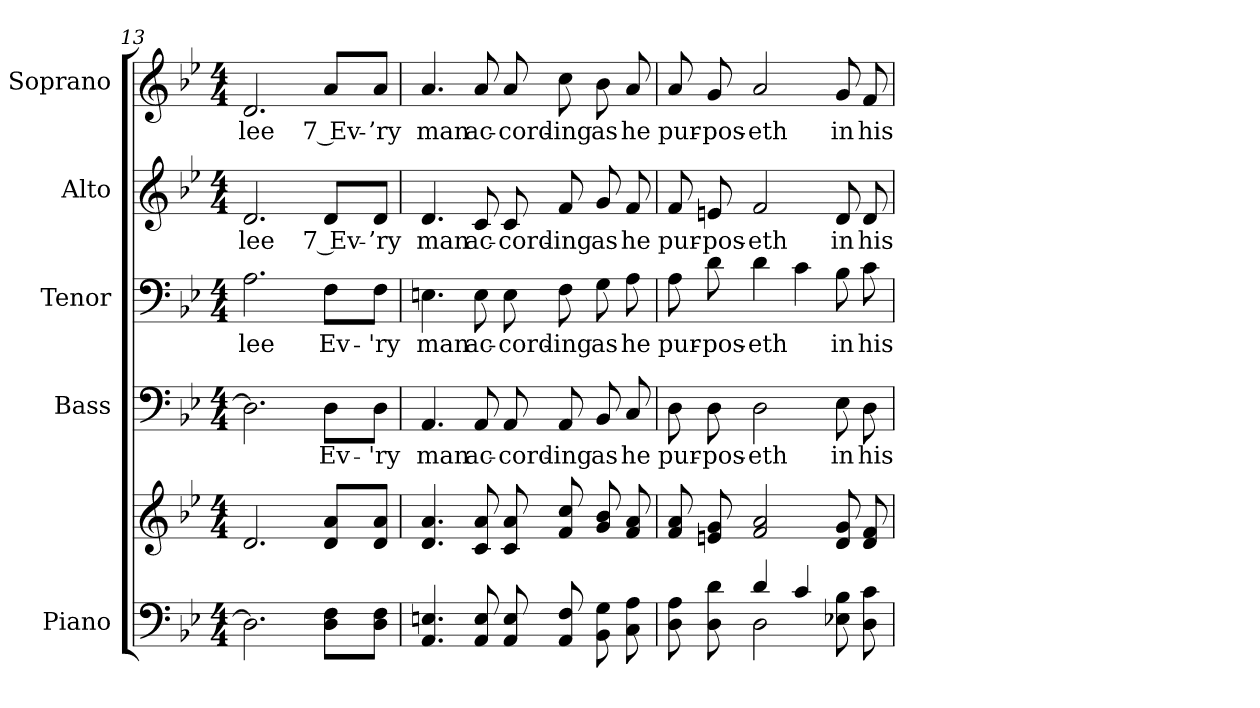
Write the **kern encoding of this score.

**kern	**kern	**kern	**text	**kern	**text	**kern	**text	**kern	**text
*part5	*part5	*part4	*part4	*part3	*part3	*part2	*part2	*part1	*part1
*staff6	*staff5	*staff4	*staff4	*staff3	*staff3	*staff2	*staff2	*staff1	*staff1
*I"Piano	*	*I"Bass	*	*I"Tenor	*	*I"Alto	*	*I"Soprano	*
*I'Pno.	*	*I'B.	*	*I'T.	*	*I'A.	*	*I'S.	*
!!LO:PB:g=z
*clefF4	*clefG2	*clefF4	*	*clefF4	*	*clefG2	*	*clefG2	*
*k[b-e-]	*k[b-e-]	*k[b-e-]	*	*k[b-e-]	*	*k[b-e-]	*	*k[b-e-]	*
*g:	*g:	*g:	*	*g:	*	*g:	*	*g:	*
*M4/4	*M4/4	*M4/4	*	*M4/4	*	*M4/4	*	*M4/4	*
=13	=13	=13	=13	=13	=13	=13	=13	=13	=13
!	!	!	!	!	!LO:LY:b:color=#000000	!	!	!	!
!	!	!	!	!	!	!	!LO:LY:b:color=#000000	!	!
!	!	!	!	!	!	!	!	!	!LO:LY:b:color=#000000
2.Di\]	2.di/	2.Di\]	.	2.Ai\	-lee	2.di/	-lee	2.di/	-lee
!	!	!	!LO:LY:b:color=#000000	!	!	!	!	!	!
!	!	!	!	!	!LO:LY:b:color=#000000	!	!	!	!
!	!	!	!	!	!	!	!LO:LY:b:color=#000000	!	!
!	!	!	!	!	!	!	!	!	!LO:LY:b:color=#000000
8Di\ 8FiL	8di/ 8aiL	8Di\L	Ev-	8Fi\L	Ev-	8di/L	7 Ev-	8ai/L	7 Ev-
!	!	!	!LO:LY:b:color=#000000	!	!	!	!	!	!
!	!	!	!	!	!LO:LY:b:color=#000000	!	!	!	!
!	!	!	!	!	!	!	!LO:LY:b:color=#000000	!	!
!	!	!	!	!	!	!	!	!	!LO:LY:b:color=#000000
8Di\ 8FiJ	8di/ 8aiJ	8Di\J	-'ry	8Fi\J	-'ry	8di/J	-’ry	8ai/J	-’ry
=14	=14	=14	=14	=14	=14	=14	=14	=14	=14
!	!	!	!LO:LY:b:color=#000000	!	!	!	!	!	!
!	!	!	!	!	!LO:LY:b:color=#000000	!	!	!	!
!	!	!	!	!	!	!	!LO:LY:b:color=#000000	!	!
!	!	!	!	!	!	!	!	!	!LO:LY:b:color=#000000
4.AAi/ 4.Eni	4.di/ 4.ai	4.AAi/	man	4.Eni\	man	4.di/	man	4.ai/	man
!	!	!	!LO:LY:b:color=#000000	!	!	!	!	!	!
!	!	!	!	!	!LO:LY:b:color=#000000	!	!	!	!
!	!	!	!	!	!	!	!LO:LY:b:color=#000000	!	!
!	!	!	!	!	!	!	!	!	!LO:LY:b:color=#000000
8AAi/ 8Ei	8ci/ 8ai	8AAi/	ac-	8Ei\	ac-	8ci/	ac-	8ai/	ac-
!	!	!	!LO:LY:b:color=#000000	!	!	!	!	!	!
!	!	!	!	!	!LO:LY:b:color=#000000	!	!	!	!
!	!	!	!	!	!	!	!LO:LY:b:color=#000000	!	!
!	!	!	!	!	!	!	!	!	!LO:LY:b:color=#000000
8AAi/ 8Ei	8ci/ 8ai	8AAi/	-cord-	8Ei\	-cord-	8ci/	-cord-	8ai/	-cord-
!	!	!	!LO:LY:b:color=#000000	!	!	!	!	!	!
!	!	!	!	!	!LO:LY:b:color=#000000	!	!	!	!
!	!	!	!	!	!	!	!LO:LY:b:color=#000000	!	!
!	!	!	!	!	!	!	!	!	!LO:LY:b:color=#000000
8AAi/ 8Fi	8fi/ 8cci	8AAi/	-ing	8Fi\	-ing	8fi/	-ing	8cci\	-ing
!	!	!	!LO:LY:b:color=#000000	!	!	!	!	!	!
!	!	!	!	!	!LO:LY:b:color=#000000	!	!	!	!
!	!	!	!	!	!	!	!LO:LY:b:color=#000000	!	!
!	!	!	!	!	!	!	!	!	!LO:LY:b:color=#000000
8BB-i\ 8Gi	8gi/ 8b-i	8BB-i/	as	8Gi\	as	8gi/	as	8b-i\	as
!	!	!	!LO:LY:b:color=#000000	!	!	!	!	!	!
!	!	!	!	!	!LO:LY:b:color=#000000	!	!	!	!
!	!	!	!	!	!	!	!LO:LY:b:color=#000000	!	!
!	!	!	!	!	!	!	!	!	!LO:LY:b:color=#000000
8Ci\ 8Ai	8fi/ 8ai	8Ci/	he	8Ai\	he	8fi/	he	8ai/	he
=15	=15	=15	=15	=15	=15	=15	=15	=15	=15
*^	*	*	*	*	*	*	*	*	*
!	!	!	!	!LO:LY:b:color=#000000	!	!	!	!	!	!
!	!	!	!	!	!	!LO:LY:b:color=#000000	!	!	!	!
!	!	!	!	!	!	!	!	!LO:LY:b:color=#000000	!	!
!	!	!	!	!	!	!	!	!	!	!LO:LY:b:color=#000000
8Di\ 8Ai	4ryy	8fi/ 8ai	8Di\	pur-	8Ai\	pur-	8fi/	pur-	8ai/	pur-
!	!	!	!	!LO:LY:b:color=#000000	!	!	!	!	!	!
!	!	!	!	!	!	!LO:LY:b:color=#000000	!	!	!	!
!	!	!	!	!	!	!	!	!LO:LY:b:color=#000000	!	!
!	!	!	!	!	!	!	!	!	!	!LO:LY:b:color=#000000
8Di\ 8di	.	8eni/ 8gi	8Di\	-pos-	8di\	-pos-	8eni/	-pos-	8gi/	-pos-
!	!	!	!	!LO:LY:b:color=#000000	!	!	!	!	!	!
!	!	!	!	!	!	!LO:LY:b:color=#000000	!	!	!	!
!	!	!	!	!	!	!	!	!LO:LY:b:color=#000000	!	!
!	!	!	!	!	!	!	!	!	!	!LO:LY:b:color=#000000
4di/	2Di\	2fi/ 2ai	2Di\	-eth	4di\	-eth	2fi/	-eth	2ai/	-eth
4ci/	.	.	.	.	4ci\	.	.	.	.	.
!	!	!	!	!LO:LY:b:color=#000000	!	!	!	!	!	!
!	!	!	!	!	!	!LO:LY:b:color=#000000	!	!	!	!
!	!	!	!	!	!	!	!	!LO:LY:b:color=#000000	!	!
!	!	!	!	!	!	!	!	!	!	!LO:LY:b:color=#000000
8E-Xi\ 8B-i	4ryy	8di/ 8gi	8E-i\	in	8B-i\	in	8di/	in	8gi/	in
!	!	!	!	!LO:LY:b:color=#000000	!	!	!	!	!	!
!	!	!	!	!	!	!LO:LY:b:color=#000000	!	!	!	!
!	!	!	!	!	!	!	!	!LO:LY:b:color=#000000	!	!
!	!	!	!	!	!	!	!	!	!	!LO:LY:b:color=#000000
8Di\ 8ci	.	8di/ 8fi	8Di\	his	8ci\	his	8di/	his	8fi/	his
*v	*v	*	*	*	*	*	*	*	*	*
=	=	=	=	=	=	=	=	=	=
*-	*-	*-	*-	*-	*-	*-	*-	*-	*-
